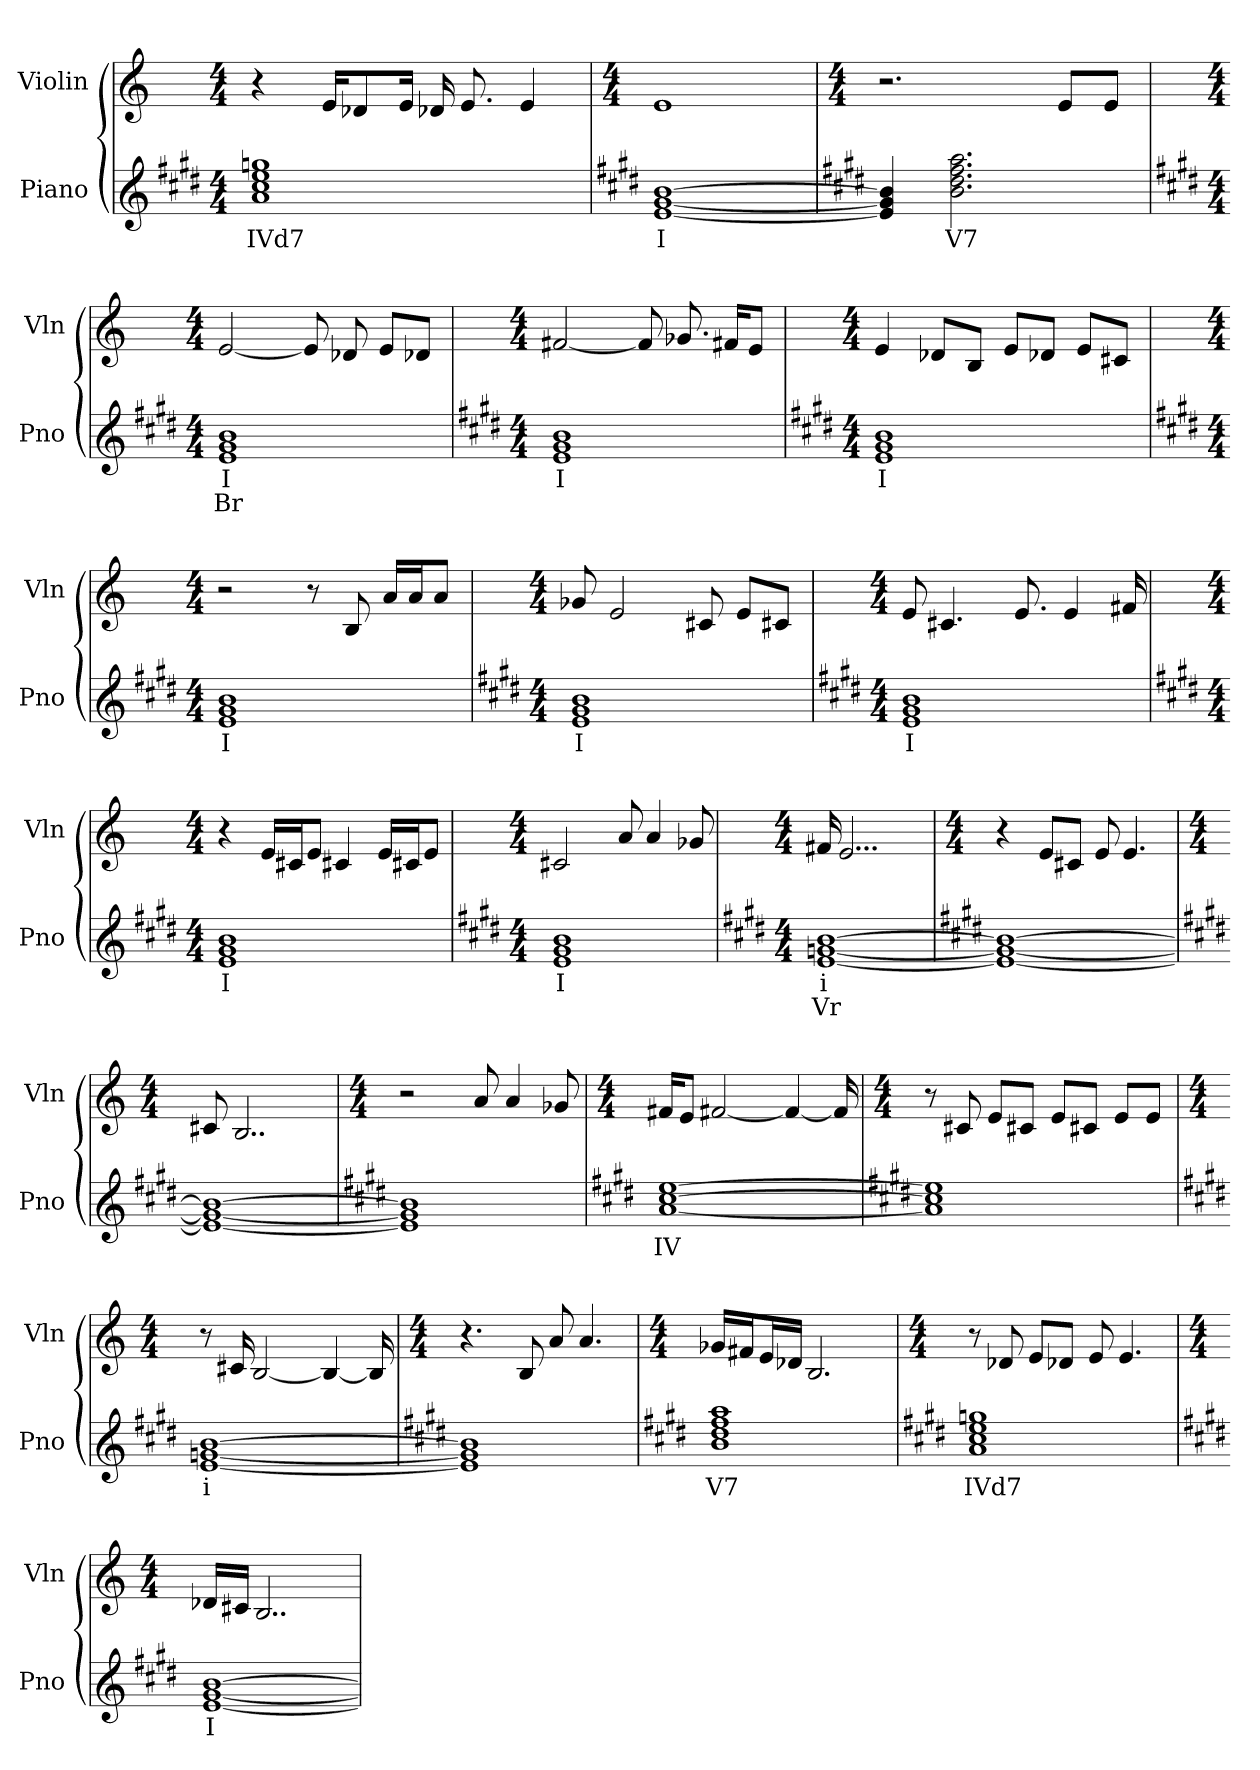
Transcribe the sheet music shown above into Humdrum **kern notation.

**kern	**text	**text	**kern
*part2	*part2	*part2	*part1
*staff2	*staff2	*staff2	*staff1
*I"Piano	*	*	*I"Violin
*I'Pno	*	*	*I'Vln
*k[f#c#g#d#]	*	*	*
*E:	*	*	*
*M4/4	*	*	*M4/4
=	=	=	=
1a 1cc# 1ee 1ggn	IVd7	.	4r
.	.	.	16eKL
.	.	.	8d-X
.	.	.	16eJk
.	.	.	16d-XLL
.	.	.	8.eJ
.	.	.	4e
=	=	=	=
*k[f#c#g#d#]	*	*	*
*E:	*	*	*
*	*	*	*M4/4
[1e [1g# [1b	I	.	1e
=	=	=	=
*k[f#c#g#d#]	*	*	*
*E:	*	*	*
*	*	*	*M4/4
4e] 4g#] 4b]	.	.	2.r
2.b 2.dd# 2.ff# 2.aa	V7	.	.
.	.	.	8eL
.	.	.	8eJ
=	=	=	=
*k[f#c#g#d#]	*	*	*
*E:	*	*	*
*M4/4	*	*	*M4/4
1e 1g# 1b	I	Br	[2e
.	.	.	8e]
.	.	.	8d-X
.	.	.	8eL
.	.	.	8d-XJ
=	=	=	=
*k[f#c#g#d#]	*	*	*
*E:	*	*	*
*M4/4	*	*	*M4/4
1e 1g# 1b	I	.	[2f#X
.	.	.	8f#]
.	.	.	8.g-X
.	.	.	16f#XKL
.	.	.	8eJ
=	=	=	=
*k[f#c#g#d#]	*	*	*
*E:	*	*	*
*M4/4	*	*	*M4/4
1e 1g# 1b	I	.	4e
.	.	.	8d-XL
.	.	.	8BJ
.	.	.	8eL
.	.	.	8d-XJ
.	.	.	8eL
.	.	.	8c#XJ
=	=	=	=
*k[f#c#g#d#]	*	*	*
*E:	*	*	*
*M4/4	*	*	*M4/4
1e 1g# 1b	I	.	2r
.	.	.	8r
.	.	.	8B
.	.	.	16aLL
.	.	.	16aJ
.	.	.	8aJ
=	=	=	=
*k[f#c#g#d#]	*	*	*
*E:	*	*	*
*M4/4	*	*	*M4/4
1e 1g# 1b	I	.	8g-X
.	.	.	2e
.	.	.	8c#X
.	.	.	8eL
.	.	.	8c#XJ
=	=	=	=
*k[f#c#g#d#]	*	*	*
*E:	*	*	*
*M4/4	*	*	*M4/4
1e 1g# 1b	I	.	8e
.	.	.	4.c#X
.	.	.	8.e
.	.	.	4e
.	.	.	16f#X
=	=	=	=
*k[f#c#g#d#]	*	*	*
*E:	*	*	*
*M4/4	*	*	*M4/4
1e 1g# 1b	I	.	4r
.	.	.	16eLL
.	.	.	16c#XJ
.	.	.	8eJ
.	.	.	4c#X
.	.	.	16eLL
.	.	.	16c#XJ
.	.	.	8eJ
=	=	=	=
*k[f#c#g#d#]	*	*	*
*E:	*	*	*
*M4/4	*	*	*M4/4
1e 1g# 1b	I	.	2c#X
.	.	.	8a
.	.	.	4a
.	.	.	8g-X
=	=	=	=
*k[f#c#g#d#]	*	*	*
*E:	*	*	*
*M4/4	*	*	*M4/4
[1e [1gn [1b	i	Vr	16f#X
.	.	.	2...e
=	=	=	=
*k[f#c#g#d#]	*	*	*
*E:	*	*	*
*	*	*	*M4/4
1e_ 1gn_ 1b_	.	.	4r
.	.	.	8eL
.	.	.	8c#XJ
.	.	.	8e
.	.	.	4.e
=	=	=	=
*k[f#c#g#d#]	*	*	*
*E:	*	*	*
*	*	*	*M4/4
1e_ 1gn_ 1b_	.	.	8c#X
.	.	.	2..B
=	=	=	=
*k[f#c#g#d#]	*	*	*
*E:	*	*	*
*	*	*	*M4/4
1e] 1gn] 1b]	.	.	2r
.	.	.	8a
.	.	.	4a
.	.	.	8g-X
=	=	=	=
*k[f#c#g#d#]	*	*	*
*E:	*	*	*
*	*	*	*M4/4
[1a [1cc# [1ee	IV	.	16f#XKL
.	.	.	8eJ
.	.	.	[2f#X
.	.	.	4f#_
.	.	.	16f#]
=	=	=	=
*k[f#c#g#d#]	*	*	*
*E:	*	*	*
*	*	*	*M4/4
1a] 1cc#] 1ee]	.	.	8r
.	.	.	8c#X
.	.	.	8eL
.	.	.	8c#XJ
.	.	.	8eL
.	.	.	8c#XJ
.	.	.	8eL
.	.	.	8eJ
=	=	=	=
*k[f#c#g#d#]	*	*	*
*E:	*	*	*
*	*	*	*M4/4
[1e [1gn [1b	i	.	8r
.	.	.	16c#X
.	.	.	[2B
.	.	.	4B_
.	.	.	16B]
=	=	=	=
*k[f#c#g#d#]	*	*	*
*E:	*	*	*
*	*	*	*M4/4
1e] 1gn] 1b]	.	.	4.r
.	.	.	8B
.	.	.	8a
.	.	.	4.a
=	=	=	=
*k[f#c#g#d#]	*	*	*
*E:	*	*	*
*	*	*	*M4/4
1b 1dd# 1ff# 1aa	V7	.	16g-XLL
.	.	.	16f#XJ
.	.	.	16eL
.	.	.	16d-XJJ
.	.	.	2.B
=	=	=	=
*k[f#c#g#d#]	*	*	*
*E:	*	*	*
*	*	*	*M4/4
1a 1cc# 1ee 1ggn	IVd7	.	8r
.	.	.	8d-X
.	.	.	8eL
.	.	.	8d-XJ
.	.	.	8e
.	.	.	4.e
=	=	=	=
*k[f#c#g#d#]	*	*	*
*E:	*	*	*
*	*	*	*M4/4
[1e [1g# [1b	I	.	16d-XLL
.	.	.	16c#XJJ
.	.	.	2..B
=	=	=	=
*-	*-	*-	*-
